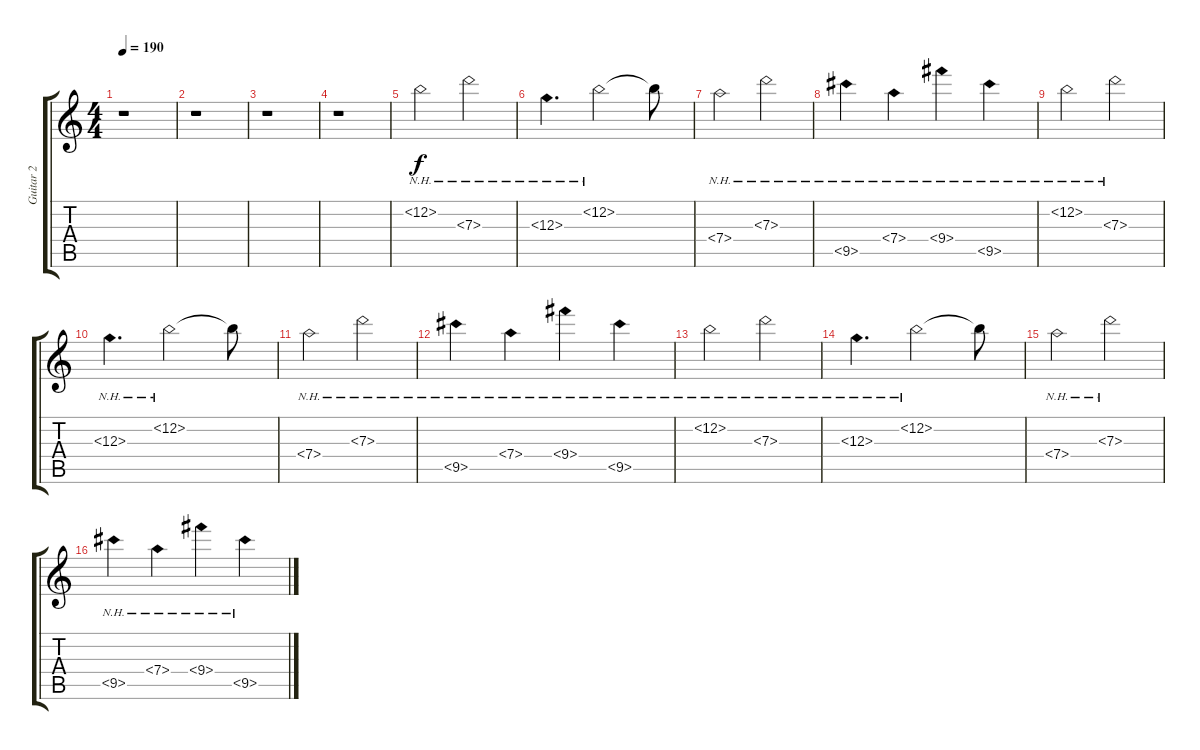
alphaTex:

\track ("Guitar 2" "Guitar 2") {instrument acousticguitarnylon}
\staff {score tabs}
\tuning (E4 B3 G3 D3 A2 E2) {hide}
\ts (4 4)
\tempo 190
\clef g2
\ks c
r.1{dy f} |
r.1 |
r.1 |
r.1 |
12.2{nh}.2{volume 10} 7.3{nh}.2 |
12.3{nh}.4{d} 12.2{nh}.2 12.2{t}.8 |
7.4{nh}.2 7.3{nh}.2 |
9.5{nh}.4 7.4{nh}.4 9.4{nh}.4 9.5{nh}.4 |
12.2{nh}.2 7.3{nh}.2 |
12.3{nh}.4{d} 12.2{nh}.2 12.2{t}.8 |
7.4{nh}.2 7.3{nh}.2 |
9.5{nh}.4 7.4{nh}.4 9.4{nh}.4 9.5{nh}.4 |
12.2{nh}.2 7.3{nh}.2 |
12.3{nh}.4{d} 12.2{nh}.2 12.2{t}.8 |
7.4{nh}.2 7.3{nh}.2 |
9.5{nh}.4 7.4{nh}.4 9.4{nh}.4 9.5{nh}.4
